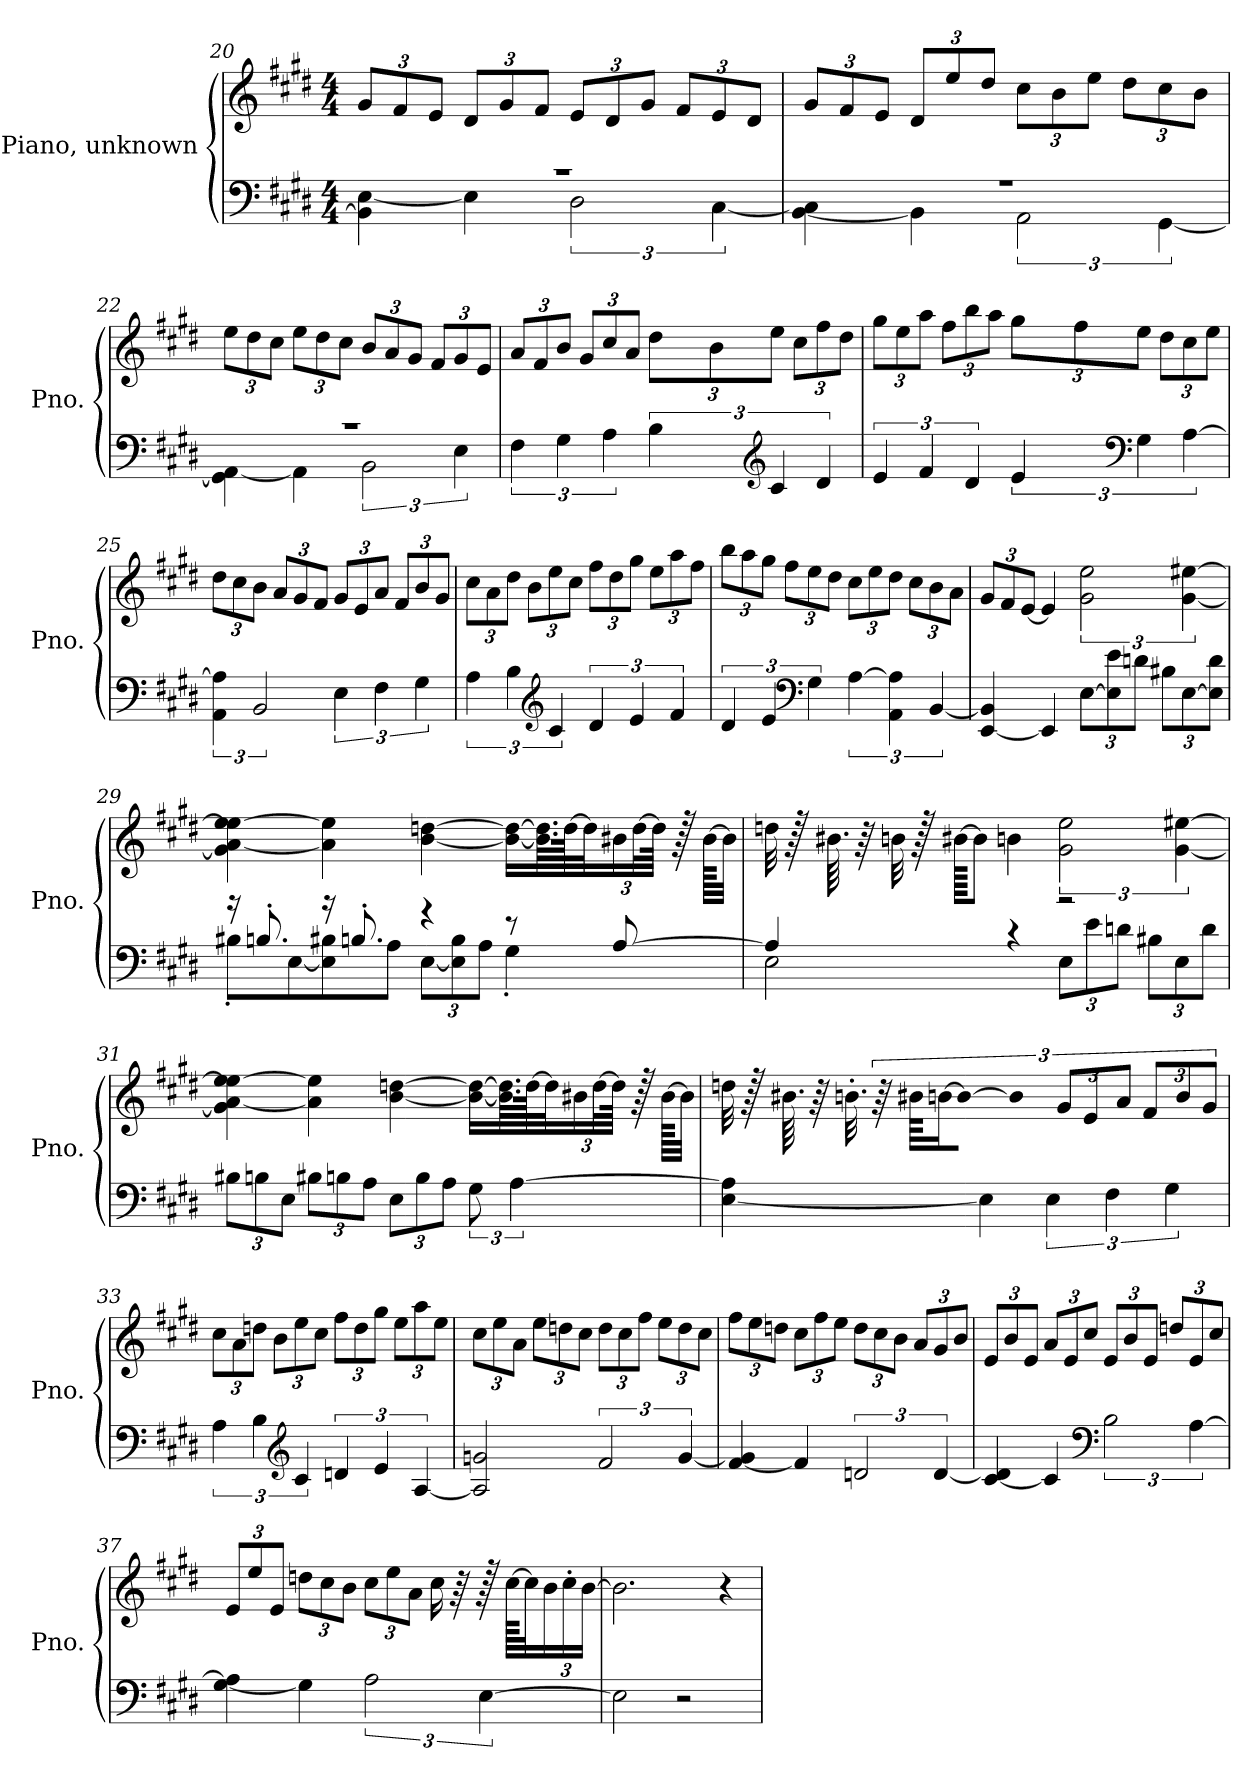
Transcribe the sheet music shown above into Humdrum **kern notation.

**kern	**kern
*part1	*part1
*staff2	*staff1
*I"Piano, unknown	*
*I'Pno.	*
*clefF4	*clefG2
*k[f#c#g#d#]	*k[f#c#g#d#]
*M4/4	*M4/4
=20	=20
*^	*
*	*	*Xbrackettup
1r	4BB\] [4E\	12g#/L
.	.	12f#/
.	.	12e/J
.	4E\]	12d#/L
.	.	12g#/
.	.	12f#/J
.	3D#\	12e/L
.	.	12d#/
.	.	12g#/J
.	.	12f#/L
.	[6C#\	12e/
.	.	12d#/J
=21	=21	=21
1r	[4BB\ 4C#\]	12g#/L
.	.	12f#/
.	.	12e/J
.	4BB\]	12d#/L
.	.	12ee/
.	.	12dd#/J
.	3AA\	12cc#\L
.	.	12b\
.	.	12ee\J
.	.	12dd#\L
.	[6GG#\	12cc#\
.	.	12b\J
!!LO:LB:g=z
=22	=22	=22
1r	4GG#\] [4AA\	12ee\L
.	.	12dd#\
.	.	12cc#\J
.	4AA\]	12ee\L
.	.	12dd#\
.	.	12cc#\J
.	3BB\	12b/L
.	.	12a/
.	.	12g#/J
.	.	12f#/L
.	6E\	12g#/
.	.	12e/J
*v	*v	*
=23	=23
6F#\	12a/L
.	12f#/
6G#\	12b/J
.	12g#/L
6A\	12cc#/
.	12a/J
6B\	12dd#\L
.	12b\
*clefG2	*
6c#/	12ee\J
.	12cc#\L
6d#/	12ff#\
.	12dd#\J
=24	=24
6e/	12gg#\L
.	12ee\
6f#/	12aa\J
.	12ff#\L
6d#/	12bb\
.	12aa\J
6e/	12gg#\L
.	12ff#\
*clefF4	*
6G#\	12ee\J
.	12dd#\L
[6A\	12cc#\
.	12ee\J
!!LO:LB:g=z
=25	=25
6AA\ 6A\]	12dd#\L
.	12cc#\
3BB/	12b\J
.	12a/L
.	12g#/
.	12f#/J
6E\	12g#/L
.	12e/
6F#\	12a/J
.	12f#/L
6G#\	12b/
.	12g#/J
=26	=26
6A\	12cc#\L
.	12a\
6B\	12dd#\J
.	12b\L
*clefG2	*
6c#/	12ee\
.	12cc#\J
6d#/	12ff#\L
.	12dd#\
6e/	12gg#\J
.	12ee\L
6f#/	12aa\
.	12ff#\J
=27	=27
6d#/	12bb\L
.	12aa\
6e/	12gg#\J
.	12ff#\L
*clefF4	*
6G#\	12ee\
.	12dd#\J
[6A\	12cc#\L
.	12ee\
6AA\ 6A\]	12dd#\J
.	12cc#\L
[6BB/	12b\
.	12a\J
!!LO:LB:g=z
=28	=28
[4EE/ 4BB/]	12g#/L
.	12f#/
.	[12e/J
4EE/]	4e/]
*Xbrackettup	*brackettup
[12E\L	3g#\ 3ee\
12E\] 12e\	.
12dn\J	.
12B#X\L	.
[12E\	[6g#\ [6ee#X\
12E\] 12d\J	.
=29	=29
*^	*
16r	8B#X'\L	4g#\] [4a\ [4ee\ 4ee#\]
8.Bn'/	.	.
.	[8E\	.
16r	8E\] 8B#X\	4a\] 4ee\]
8.Bn'/	.	.
.	8A\J	.
4r	[12E\L	[4b\ [4ddn\
.	12E\] 12B\	.
.	12A\J	.
8r	4G#'\	16b\_ 16dd\_LL
.	.	64.b\] 64.dd\]LL
.	.	[128dd\JK
.	.	32dd\J]
*	*	*Xbrackettup
[8A/	.	24b#X\
.	.	[48dd\L
.	.	64dd\JJJk]
.	.	128r
.	.	[128b#\KKLLL
.	.	32b#\JJJ]
!!LO:LB:g=z
=30	=30	=30
4A/]	2E\	32ddn\
.	.	128r
.	.	64.b#X\
.	.	64r
.	.	32bn\
.	.	128r
.	.	[128b#X\KKKKL
.	.	8b#\J]
4r	.	4bn\
*	*	*brackettup
2r	12E\L	3g#\ 3ee\
.	12e\	.
.	12dn\J	.
.	12B#X\L	.
.	12E\	[6g#\ [6ee#X\
.	12d\J	.
*v	*v	*
=31	=31
12B#X\L	4g#\] [4a\ [4ee\ 4ee#\]
12Bn\	.
12E\J	.
12B#X\L	4a\] 4ee\]
12Bn\	.
12A\J	.
12E\L	[4b\ [4ddn\
12B\	.
12A\J	.
*brackettup	*
12G#\	16b\_ 16dd\_LL
.	64.b\] 64.dd\]LL
[6A\	.
.	[128dd\JK
.	32dd\J]
*	*Xbrackettup
.	24b#X\
.	[48dd\L
.	64dd\JJJk]
.	128r
.	[128b#\KKLLL
.	32b#\JJJ]
!!LO:LB:g=z
=32	=32
[4E\ 4A\]	32ddn\
.	128r
.	64.b#X\
.	64r
.	32.bn'\
*	*brackettup
.	96r
.	96b#X\KKLL
.	[24bn\
.	16b\JJ_
4E\]	4b\]
*	*Xbrackettup
6E\	12g#/L
.	12e/
6F#\	12a/J
.	12f#/L
6G#\	12b/
.	12g#/J
=33	=33
6A\	12cc#\L
.	12a\
6B\	12ddn\J
.	12b\L
*clefG2	*
6c#/	12ee\
.	12cc#\J
6dn/	12ff#\L
.	12dd\
6e/	12gg#\J
.	12ee\L
[6A/	12aa\
.	12ee\J
!!LO:PB:g=z
=34	=34
2A/] 2gn/	12cc#\L
.	12ee\
.	12a\J
.	12ee\L
.	12ddn\
.	12cc#\J
3f#/	12dd\L
.	12cc#\
.	12ff#\J
.	12ee\L
[6g/	12dd\
.	12cc#\J
=35	=35
[4f#/ 4g/]	12ff#\L
.	12ee\
.	12ddn\J
4f#/]	12cc#\L
.	12ff#\
.	12ee\J
3dn/	12dd\L
.	12cc#\
.	12b\J
.	12a/L
[6d/	12g#/
.	12b/J
=36	=36
[4c#/ 4d/]	12e/L
.	12b/
.	12e/J
4c#/]	12a/L
.	12e/
.	12cc#/J
*clefF4	*
3B\	12e/L
.	12b/
.	12e/J
.	12ddn/L
[6A\	12e/
.	12cc#/J
!!LO:LB:g=z
=37	=37
[4G#\ 4A\]	12e/L
.	12ee/
.	12e/J
4G#\]	12ddn\L
.	12cc#\
.	12b\J
3A\	12cc#\L
.	12ee\
.	12a\J
.	16cc#\
.	64r
.	128r
[6E\	.
.	[128cc#\KKLLL
.	32cc#\J]
.	24b\
.	24cc#'\
.	[24b\JJ
=38	=38
2E\]	2.b\]
2r	.
.	4r
=	=
*-	*-
